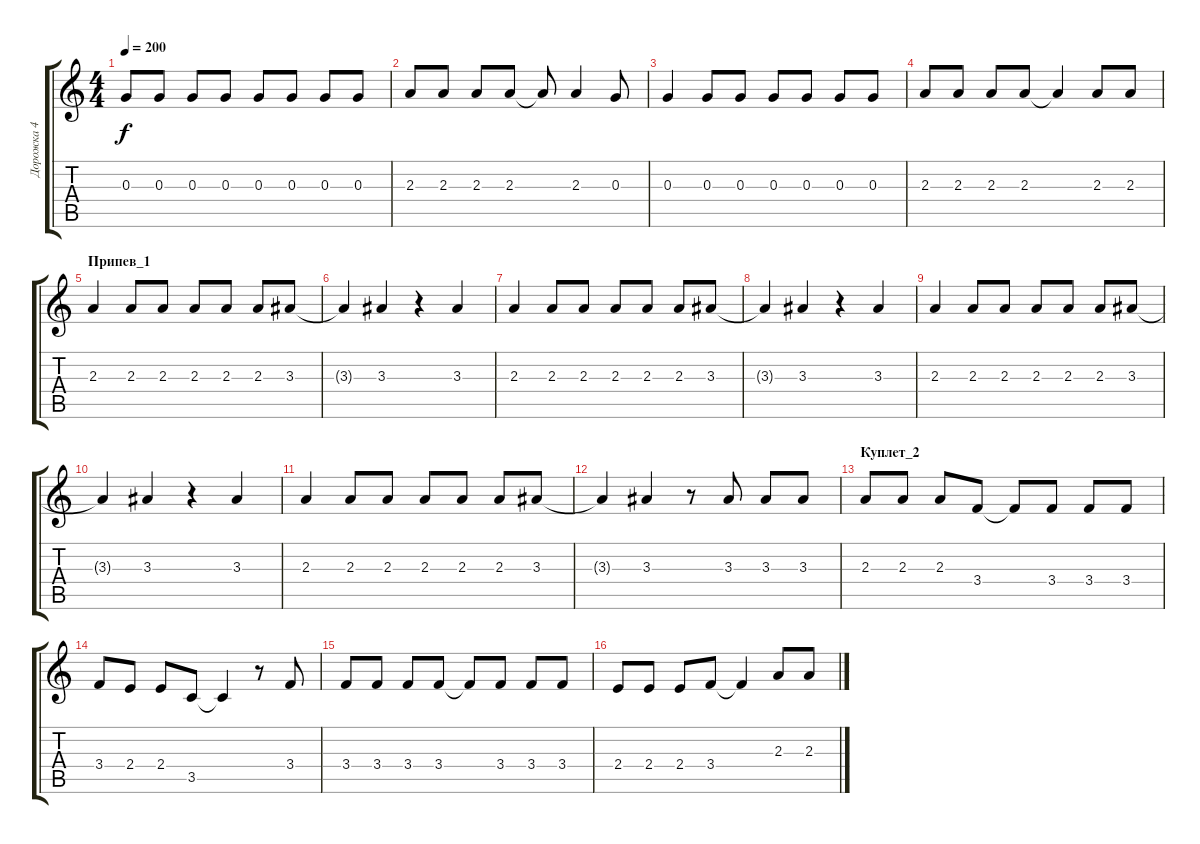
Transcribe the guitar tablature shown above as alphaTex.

\track ("Дорожка 4" "Дорожка 4") {instrument distortionguitar}
\staff {score tabs}
\tuning (E4 B3 G3 D3 A2 E2) {hide}
\ts (4 4)
\tempo 200
\clef g2
\ks c
0.3.8{dy f} 0.3.8 0.3.8 0.3.8 0.3.8 0.3.8 0.3.8 0.3.8 |
2.3.8 2.3.8 2.3.8 2.3.8 2.3{t}.8 2.3.4 0.3.8 |
0.3.4 0.3.8 0.3.8 0.3.8 0.3.8 0.3.8 0.3.8 |
2.3.8 2.3.8 2.3.8 2.3.8 2.3{t}.4 2.3.8 2.3.8 |
\section ("" "Припев_1")
2.3.4 2.3.8 2.3.8 2.3.8 2.3.8 2.3.8 3.3.8 |
3.3{t}.4 3.3.4 r.4 3.3.4 |
2.3.4 2.3.8 2.3.8 2.3.8 2.3.8 2.3.8 3.3.8 |
3.3{t}.4 3.3.4 r.4 3.3.4 |
2.3.4 2.3.8 2.3.8 2.3.8 2.3.8 2.3.8 3.3.8 |
3.3{t}.4 3.3.4 r.4 3.3.4 |
2.3.4 2.3.8 2.3.8 2.3.8 2.3.8 2.3.8 3.3.8 |
3.3{t}.4 3.3.4 r.8 3.3.8 3.3.8 3.3.8 |
\section ("" "Куплет_2")
2.3.8 2.3.8 2.3.8 3.4.8 3.4{t}.8 3.4.8 3.4.8 3.4.8 |
3.4.8 2.4.8 2.4.8 3.5.8 3.5{t}.4 r.8 3.4.8 |
3.4.8 3.4.8 3.4.8 3.4.8 3.4{t}.8 3.4.8 3.4.8 3.4.8 |
2.4.8 2.4.8 2.4.8 3.4.8 3.4{t}.4 2.3.8 2.3.8
